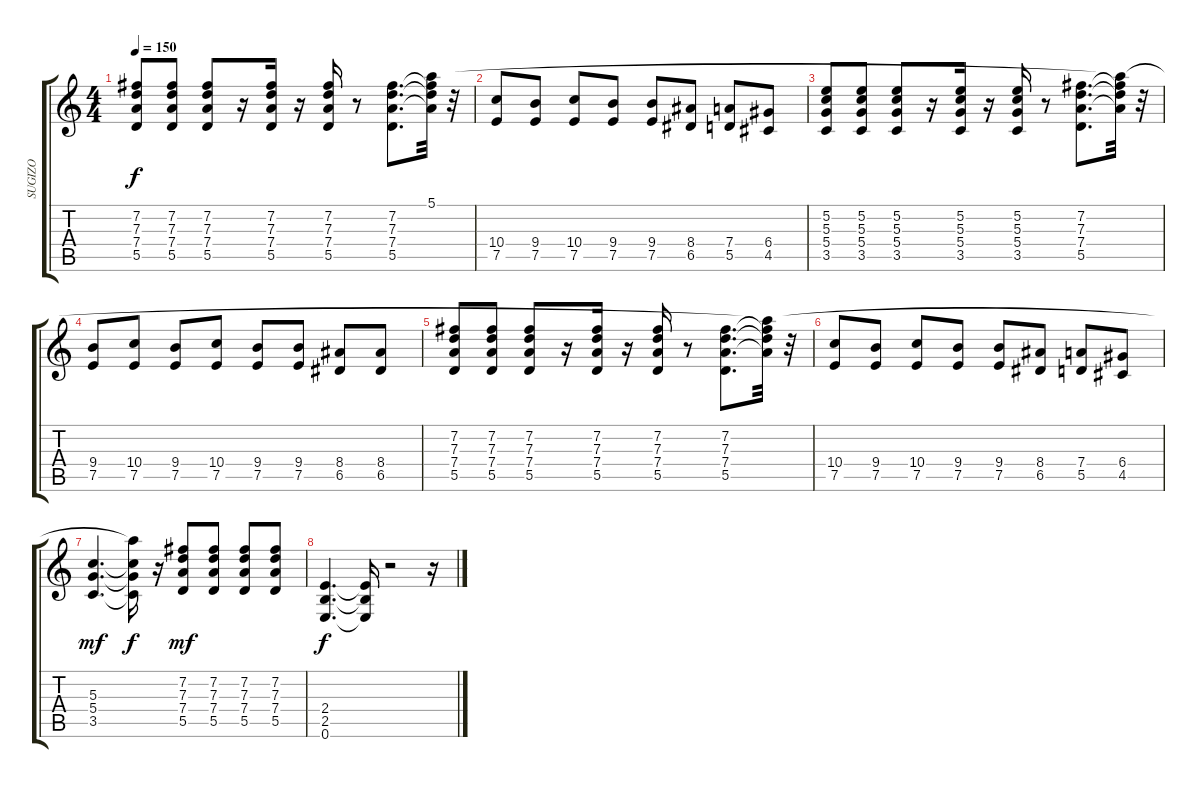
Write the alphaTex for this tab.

\track ("SUGIZO" "SUGIZO") {instrument distortionguitar}
\staff {score tabs}
\tuning (E4 B3 G3 D3 A2 E2) {hide}
\ts (4 4)
\tempo 150
\clef g2
\ks c
(7.2 7.3 7.4 5.5).8{dy f} (7.2 7.3 7.4 5.5).8 (7.2 7.3 7.4 5.5).8 r.16 (7.2 7.3 7.4 5.5).16 r.16 (7.2 7.3 7.4 5.5).16 r.8 (7.2 7.3 7.4 5.5).8{d} (5.1{t} 7.2{t} 7.3{t} 7.4{t}).32 r.32 |
(10.4 7.5).8 (9.4 7.5).8 (10.4 7.5).8 (9.4 7.5).8 (9.4 7.5).8 (8.4 6.5).8 (7.4 5.5).8 (6.4 4.5).8 |
(5.2 5.3 5.4 3.5).8 (5.2 5.3 5.4 3.5).8 (5.2 5.3 5.4 3.5).8 r.16 (5.2 5.3 5.4 3.5).16 r.16 (5.2 5.3 5.4 3.5).16 r.8 (7.2 7.3 7.4 5.5).8{d} (5.1{t} 7.2{t} 7.3{t} 7.4{t}).32 r.32 |
(9.4 7.5).8 (10.4 7.5).8 (9.4 7.5).8 (10.4 7.5).8 (9.4 7.5).8 (9.4 7.5).8 (8.4 6.5).8 (8.4 6.5).8 |
(7.2 7.3 7.4 5.5).8 (7.2 7.3 7.4 5.5).8 (7.2 7.3 7.4 5.5).8 r.16 (7.2 7.3 7.4 5.5).16 r.16 (7.2 7.3 7.4 5.5).16 r.8 (7.2 7.3 7.4 5.5).8{d} (5.1{t} 7.2{t} 7.3{t} 7.4{t}).32 r.32 |
(10.4 7.5).8 (9.4 7.5).8 (10.4 7.5).8 (9.4 7.5).8 (9.4 7.5).8 (8.4 6.5).8 (7.4 5.5).8 (6.4 4.5).8 |
(5.3 5.4 3.5).4{d dy mf} (5.1{t} 5.3{t} 5.4{t} 3.5{t}).16{dy f} r.16 (7.2 7.3 7.4 5.5).8{dy mf} (7.2 7.3 7.4 5.5).8 (7.2 7.3 7.4 5.5).8 (7.2 7.3 7.4 5.5).8 |
(2.4 2.5 0.6).4{d dy f} (2.4{t} 2.5{t} 0.6{t}).16 r.2 r.16
